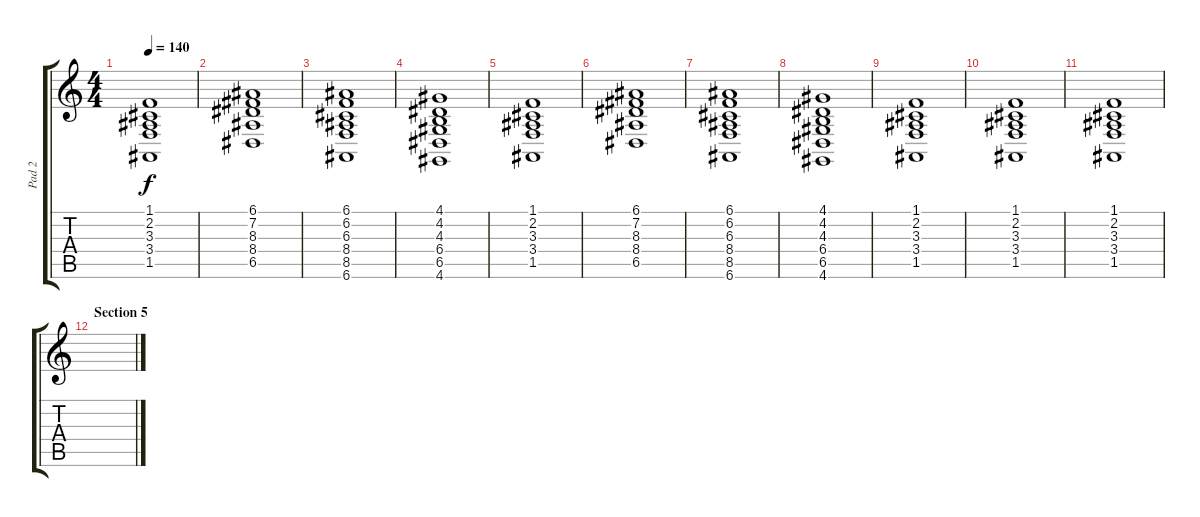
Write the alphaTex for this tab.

\track ("Pad 2" "Pad 2") {instrument pad8sweep}
\staff {score tabs}
\tuning (E4 B3 G3 D3 A2 E2) {hide}
\ts (4 4)
\tempo 140
\clef g2
\ks c
(1.1 2.2 3.3 3.4 1.5).1{dy f} |
(6.1 7.2 8.3 8.4 6.5).1 |
(6.1 6.2 6.3 8.4 8.5 6.6).1 |
(4.1 4.2 4.3 6.4 6.5 4.6).1 |
(1.1 2.2 3.3 3.4 1.5).1 |
(6.1 7.2 8.3 8.4 6.5).1 |
(6.1 6.2 6.3 8.4 8.5 6.6).1 |
(4.1 4.2 4.3 6.4 6.5 4.6).1 |
(1.1 2.2 3.3 3.4 1.5).1 |
(1.1 2.2 3.3 3.4 1.5).1 |
(1.1 2.2 3.3 3.4 1.5).1 |
\section ("" "Section 5")
